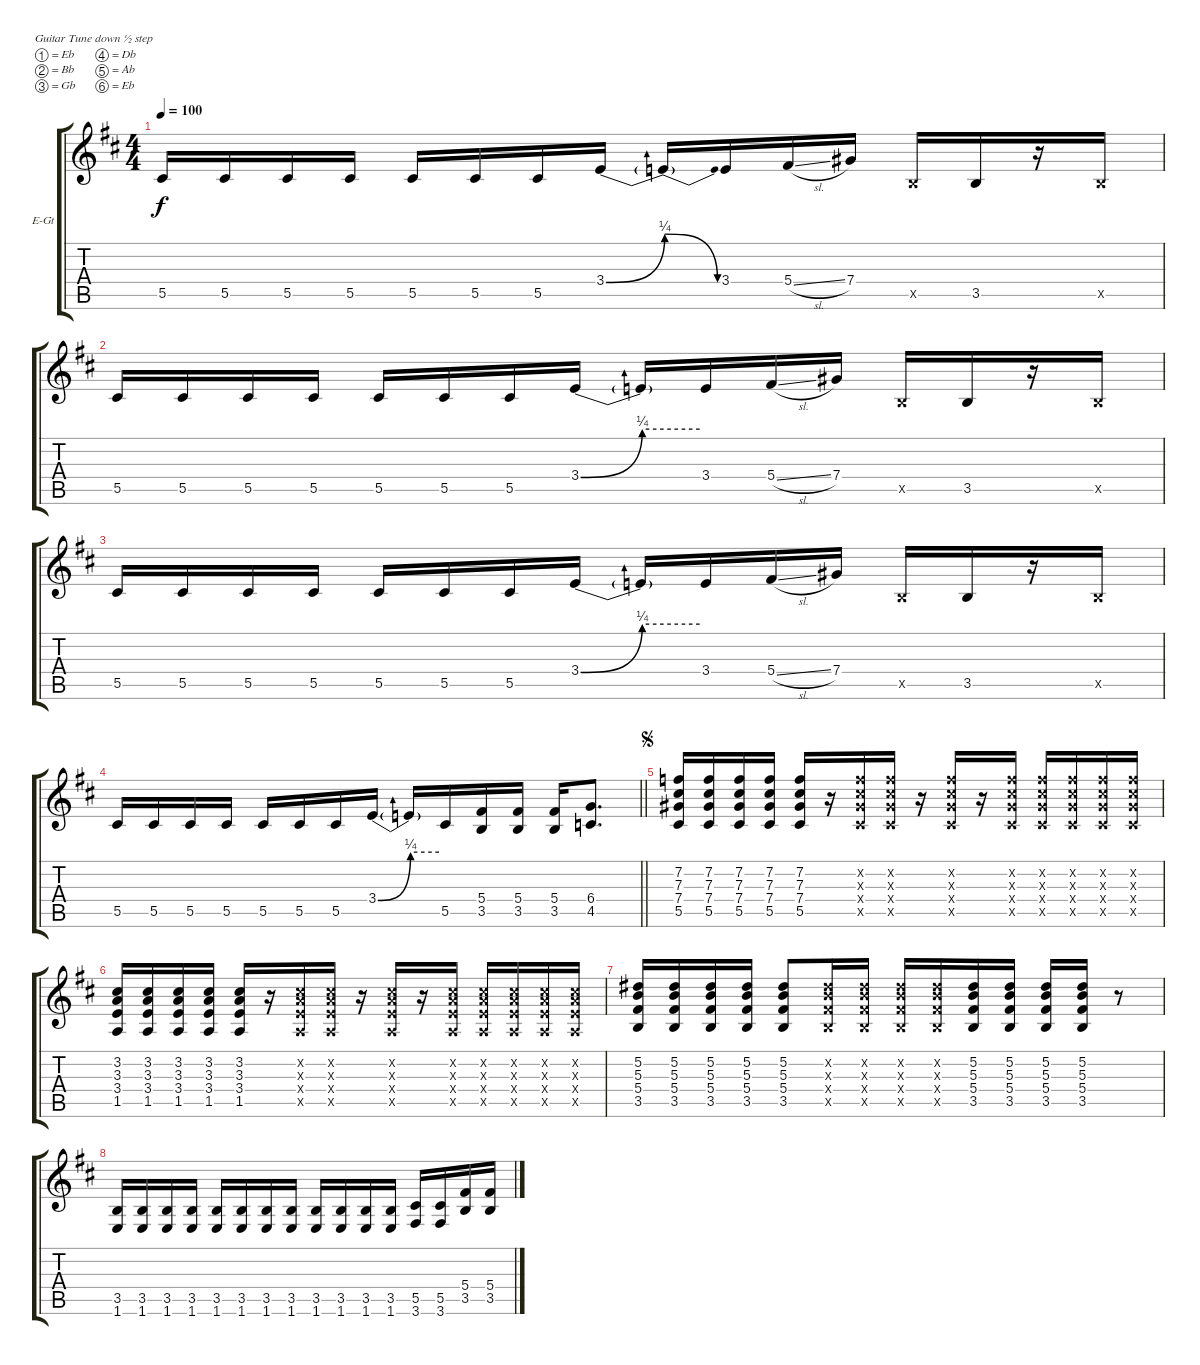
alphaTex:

\bracketExtendMode groupsimilarinstruments
\firstSystemTrackNameOrientation horizontal
\otherSystemsTrackNameOrientation horizontal
\track ("Untitled" "E-Gt") {instrument overdrivenguitar}
\staff {score tabs}
\tuning (Eb4 Bb3 Gb3 Db3 Ab2 Eb2)
\ts (4 4)
\tempo 100
\clef g2
\ks d
5.5.16{dy f} 5.5.16 5.5.16 5.5.16 5.5.16 5.5.16 5.5.16 3.4{be (bend 0 0 60 1)}.16 3.4{be (release 0 1 60 0) t}.16 3.4.16 5.4{sl}.16 7.4.16 3.5{x}.16 3.5.16 r.16 3.5{x}.16 |
5.5.16 5.5.16 5.5.16 5.5.16 5.5.16 5.5.16 5.5.16 3.4{be (bend 0 0 60 1)}.16 3.4{be (hold 0 1 60 1) t}.16 3.4.16 5.4{sl}.16 7.4.16 3.5{x}.16 3.5.16 r.16 3.5{x}.16 |
5.5.16 5.5.16 5.5.16 5.5.16 5.5.16 5.5.16 5.5.16 3.4{be (bend 0 0 60 1)}.16 3.4{be (hold 0 1 60 1) t}.16 3.4.16 5.4{sl}.16 7.4.16 3.5{x}.16 3.5.16 r.16 3.5{x}.16 |
\barLineRight lightlight
5.5.16 5.5.16 5.5.16 5.5.16 5.5.16 5.5.16 5.5.16 3.4{be (bend 0 0 60 1)}.16 3.4{be (hold 0 1 60 1) t}.16 5.5.16 (5.4 3.5).16 (5.4 3.5).16 (5.4 3.5).16 (6.4 4.5).8{d} |
\jump segno
(7.2 7.3 7.4 5.5).16 (7.2 7.3 7.4 5.5).16 (7.2 7.3 7.4 5.5).16 (7.2 7.3 7.4 5.5).16 (7.2 7.3 7.4 5.5).16 r.16 (7.2{x} 7.3{x} 7.4{x} 5.5{x}).16 (7.2{x} 7.3{x} 7.4{x} 5.5{x}).16 r.16 (7.2{x} 7.3{x} 7.4{x} 5.5{x}).16 r.16 (7.2{x} 7.3{x} 7.4{x} 5.5{x}).16 (7.2{x} 7.3{x} 7.4{x} 5.5{x}).16 (7.2{x} 7.3{x} 7.4{x} 5.5{x}).16 (7.2{x} 7.3{x} 7.4{x} 5.5{x}).16 (7.2{x} 7.3{x} 7.4{x} 5.5{x}).16 |
(3.2 3.3 3.4 1.5).16 (3.2 3.3 3.4 1.5).16 (3.2 3.3 3.4 1.5).16 (3.2 3.3 3.4 1.5).16 (3.2 3.3 3.4 1.5).16 r.16 (3.2{x} 3.3{x} 3.4{x} 1.5{x}).16 (3.2{x} 3.3{x} 3.4{x} 1.5{x}).16 r.16 (3.2{x} 3.3{x} 3.4{x} 1.5{x}).16 r.16 (3.2{x} 3.3{x} 3.4{x} 1.5{x}).16 (3.2{x} 3.3{x} 3.4{x} 1.5{x}).16 (3.2{x} 3.3{x} 3.4{x} 1.5{x}).16 (3.2{x} 3.3{x} 3.4{x} 1.5{x}).16 (3.2{x} 3.3{x} 3.4{x} 1.5{x}).16 |
(5.2 5.3 5.4 3.5).16 (5.2 5.3 5.4 3.5).16 (5.2 5.3 5.4 3.5).16 (5.2 5.3 5.4 3.5).16 (5.2 5.3 5.4 3.5).8 (5.2{x} 5.3{x} 5.4{x} 3.5{x}).16 (5.2{x} 5.3{x} 5.4{x} 3.5{x}).16 (5.2{x} 5.3{x} 5.4{x} 3.5{x}).16 (5.2{x} 5.3{x} 5.4{x} 3.5{x}).16 (5.2 5.3 5.4 3.5).16 (5.2 5.3 5.4 3.5).16 (5.2 5.3 5.4 3.5).16 (5.2 5.3 5.4 3.5).16 r.8 |
(3.5 1.6).16 (3.5 1.6).16 (3.5 1.6).16 (3.5 1.6).16 (3.5 1.6).16 (3.5 1.6).16 (3.5 1.6).16 (3.5 1.6).16 (3.5 1.6).16 (3.5 1.6).16 (3.5 1.6).16 (3.5 1.6).16 (5.5 3.6).16 (5.5 3.6).16 (5.4 3.5).16 (5.4 3.5).16
